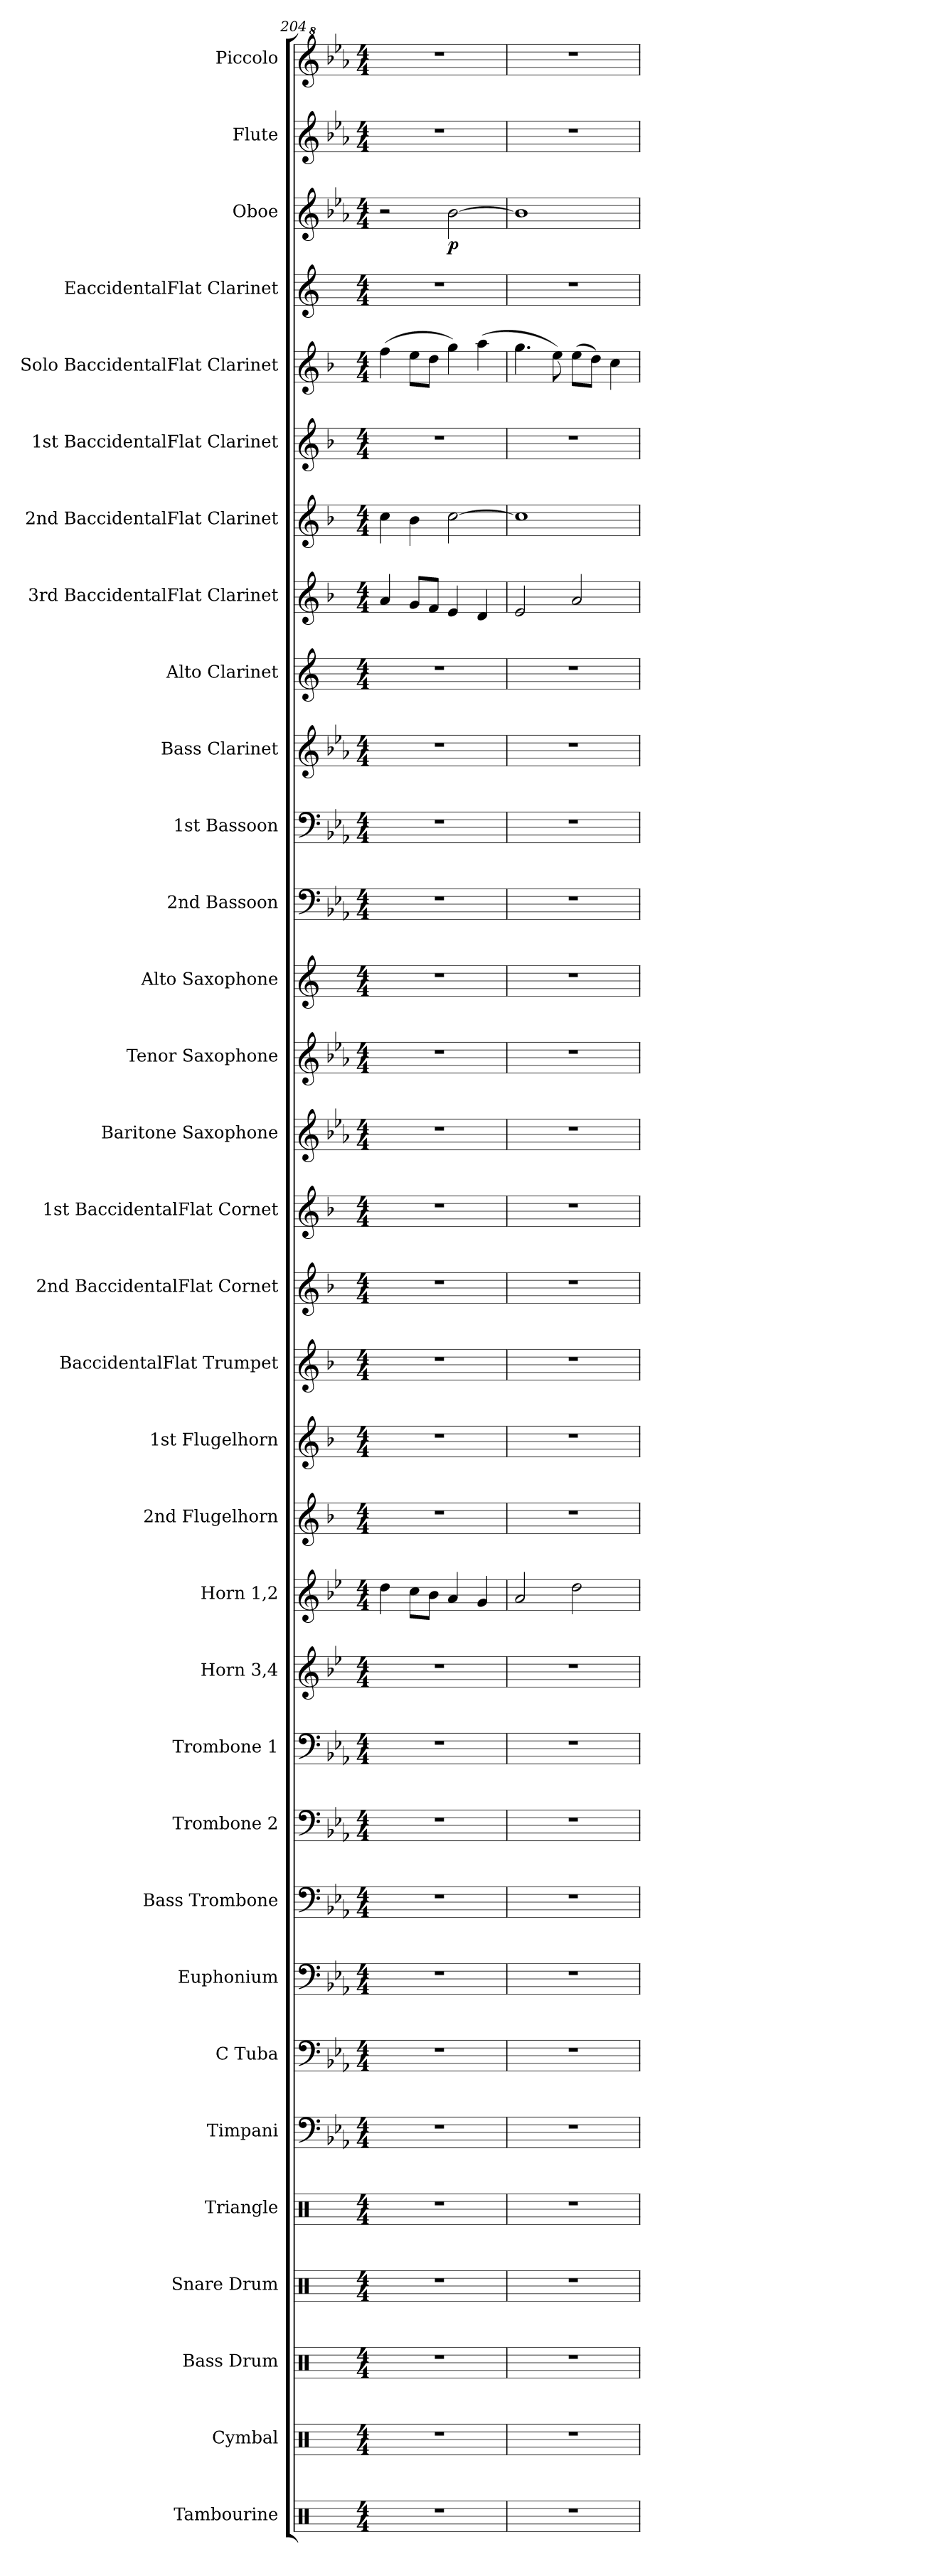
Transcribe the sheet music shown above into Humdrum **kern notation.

**kern	**kern	**kern	**kern	**kern	**kern	**kern	**kern	**kern	**kern	**kern	**kern	**kern	**kern	**kern	**kern	**kern	**kern	**kern	**kern	**kern	**kern	**kern	**kern	**kern	**kern	**kern	**kern	**kern	**kern	**kern	**dynam	**kern	**kern
*part33	*part32	*part31	*part30	*part29	*part28	*part27	*part26	*part25	*part24	*part23	*part22	*part21	*part20	*part19	*part18	*part17	*part16	*part15	*part14	*part13	*part12	*part11	*part10	*part9	*part8	*part7	*part6	*part5	*part4	*part3	*part3	*part2	*part1
*staff33	*staff32	*staff31	*staff30	*staff29	*staff28	*staff27	*staff26	*staff25	*staff24	*staff23	*staff22	*staff21	*staff20	*staff19	*staff18	*staff17	*staff16	*staff15	*staff14	*staff13	*staff12	*staff11	*staff10	*staff9	*staff8	*staff7	*staff6	*staff5	*staff4	*staff3	*staff3	*staff2	*staff1
*I"Tambourine	*I"Cymbal	*I"Bass Drum	*I"Snare Drum	*I"Triangle	*I"Timpani	*I"C Tuba	*I"Euphonium	*I"Bass Trombone	*I"Trombone 2	*I"Trombone 1	*I"Horn 3,4	*I"Horn 1,2	*I"2nd Flugelhorn	*I"1st Flugelhorn	*I"BaccidentalFlat Trumpet	*I"2nd BaccidentalFlat Cornet	*I"1st BaccidentalFlat Cornet	*I"Baritone Saxophone	*I"Tenor Saxophone	*I"Alto Saxophone	*I"2nd Bassoon	*I"1st Bassoon	*I"Bass Clarinet	*I"Alto Clarinet	*I"3rd BaccidentalFlat Clarinet	*I"2nd BaccidentalFlat Clarinet	*I"1st BaccidentalFlat Clarinet	*I"Solo BaccidentalFlat Clarinet	*I"EaccidentalFlat Clarinet	*I"Oboe	*	*I"Flute	*I"Piccolo
*I'Tamb.	*I'Cym.	*I'B. Dr.	*I'Sn. Dr.	*I'Trgl.	*I'Timp.	*I'C Tu.	*I'Eu.	*I'B. Trb.	*I'Trb. 2	*I'Trb. 1	*I'Hn. 3,4	*I'Hn. 1,2	*I'2nd Flghn.	*I'1st Flghn.	*I'BaccidentalFlat Tpt.	*I'2nd BaccidentalFlat Cnt.	*I'1st BaccidentalFlat Cnt.	*I'Bar. Sax.	*I'T. Sax.	*I'A. Sax.	*I'2nd Bsn.	*I'1st Bsn.	*I'B. Cl.	*I'A. Cl.	*I'3rd BaccidentalFlat Cl.	*I'2nd BaccidentalFlat Cl.	*I'1st BaccidentalFlat Cl.	*I'Solo BaccidentalFlat Cl.	*I'EaccidentalFlat Cl.	*I'Ob.	*	*I'Fl.	*I'Picc.
*clefX	*clefX	*clefX	*clefX	*clefX	*clefF4	*clefF4	*clefF4	*clefF4	*clefF4	*clefF4	*clefG2	*clefG2	*clefG2	*clefG2	*clefG2	*clefG2	*clefG2	*clefG2	*clefG2	*clefG2	*clefF4	*clefF4	*clefG2	*clefG2	*clefG2	*clefG2	*clefG2	*clefG2	*clefG2	*clefG2	*	*clefG2	*clefG^2
*	*	*	*	*	*	*	*	*	*	*	*ITrd4c7	*ITrd4c7	*ITrd1c2	*ITrd1c2	*ITrd1c2	*ITrd1c2	*ITrd1c2	*ITrd12c21	*ITrd8c14	*ITrd5c9	*	*	*ITrd8c14	*ITrd5c9	*ITrd1c2	*ITrd1c2	*ITrd1c2	*ITrd1c2	*ITrd-2c-3	*	*	*	*ITrd-7c-12
*k[]	*k[]	*k[]	*k[]	*k[]	*k[b-e-a-]	*k[b-e-a-]	*k[b-e-a-]	*k[b-e-a-]	*k[b-e-a-]	*k[b-e-a-]	*k[b-e-a-]	*k[b-e-a-]	*k[b-e-a-]	*k[b-e-a-]	*k[b-e-a-]	*k[b-e-a-]	*k[b-e-a-]	*k[b-e-a-]	*k[b-e-a-]	*k[b-e-a-]	*k[b-e-a-]	*k[b-e-a-]	*k[b-e-a-]	*k[b-e-a-]	*k[b-e-a-]	*k[b-e-a-]	*k[b-e-a-]	*k[b-e-a-]	*k[b-e-a-]	*k[b-e-a-]	*	*k[b-e-a-]	*k[b-e-a-]
*M4/4	*M4/4	*M4/4	*M4/4	*M4/4	*M4/4	*M4/4	*M4/4	*M4/4	*M4/4	*M4/4	*M4/4	*M4/4	*M4/4	*M4/4	*M4/4	*M4/4	*M4/4	*M4/4	*M4/4	*M4/4	*M4/4	*M4/4	*M4/4	*M4/4	*M4/4	*M4/4	*M4/4	*M4/4	*M4/4	*M4/4	*	*M4/4	*M4/4
=204	=204	=204	=204	=204	=204	=204	=204	=204	=204	=204	=204	=204	=204	=204	=204	=204	=204	=204	=204	=204	=204	=204	=204	=204	=204	=204	=204	=204	=204	=204	=204	=204	=204
1r	1r	1r	1r	1r	1r	1r	1r	1r	1r	1r	1r	4g\	1r	1r	1r	1r	1r	1r	1r	1r	1r	1r	1r	1r	4g/	4b-\	1r	(4ee-\	1r	2r	.	1r	1r
.	.	.	.	.	.	.	.	.	.	.	.	8f\L	.	.	.	.	.	.	.	.	.	.	.	.	8f/L	4a-\	.	8dd\L	.	.	.	.	.
.	.	.	.	.	.	.	.	.	.	.	.	8e-\J	.	.	.	.	.	.	.	.	.	.	.	.	8e-/J	.	.	8cc\J	.	.	.	.	.
!	!	!	!	!	!	!	!	!	!	!	!	!	!	!	!	!	!	!	!	!	!	!	!	!	!	!	!	!	!	!	!LO:DY:b	!	!
.	.	.	.	.	.	.	.	.	.	.	.	4d/	.	.	.	.	.	.	.	.	.	.	.	.	4d/	[2b-\	.	4ff\)	.	[2b-\	p	.	.
.	.	.	.	.	.	.	.	.	.	.	.	4c/	.	.	.	.	.	.	.	.	.	.	.	.	4c/	.	.	(4gg\	.	.	.	.	.
=205	=205	=205	=205	=205	=205	=205	=205	=205	=205	=205	=205	=205	=205	=205	=205	=205	=205	=205	=205	=205	=205	=205	=205	=205	=205	=205	=205	=205	=205	=205	=205	=205	=205
1r	1r	1r	1r	1r	1r	1r	1r	1r	1r	1r	1r	2d/	1r	1r	1r	1r	1r	1r	1r	1r	1r	1r	1r	1r	2d/	1b-]	1r	4.ff\	1r	1b-]	.	1r	1r
.	.	.	.	.	.	.	.	.	.	.	.	.	.	.	.	.	.	.	.	.	.	.	.	.	.	.	.	8dd\)	.	.	.	.	.
.	.	.	.	.	.	.	.	.	.	.	.	2g\	.	.	.	.	.	.	.	.	.	.	.	.	2g/	.	.	(8dd\L	.	.	.	.	.
.	.	.	.	.	.	.	.	.	.	.	.	.	.	.	.	.	.	.	.	.	.	.	.	.	.	.	.	8cc\J)	.	.	.	.	.
.	.	.	.	.	.	.	.	.	.	.	.	.	.	.	.	.	.	.	.	.	.	.	.	.	.	.	.	4b-\	.	.	.	.	.
=	=	=	=	=	=	=	=	=	=	=	=	=	=	=	=	=	=	=	=	=	=	=	=	=	=	=	=	=	=	=	=	=	=
*-	*-	*-	*-	*-	*-	*-	*-	*-	*-	*-	*-	*-	*-	*-	*-	*-	*-	*-	*-	*-	*-	*-	*-	*-	*-	*-	*-	*-	*-	*-	*-	*-	*-
